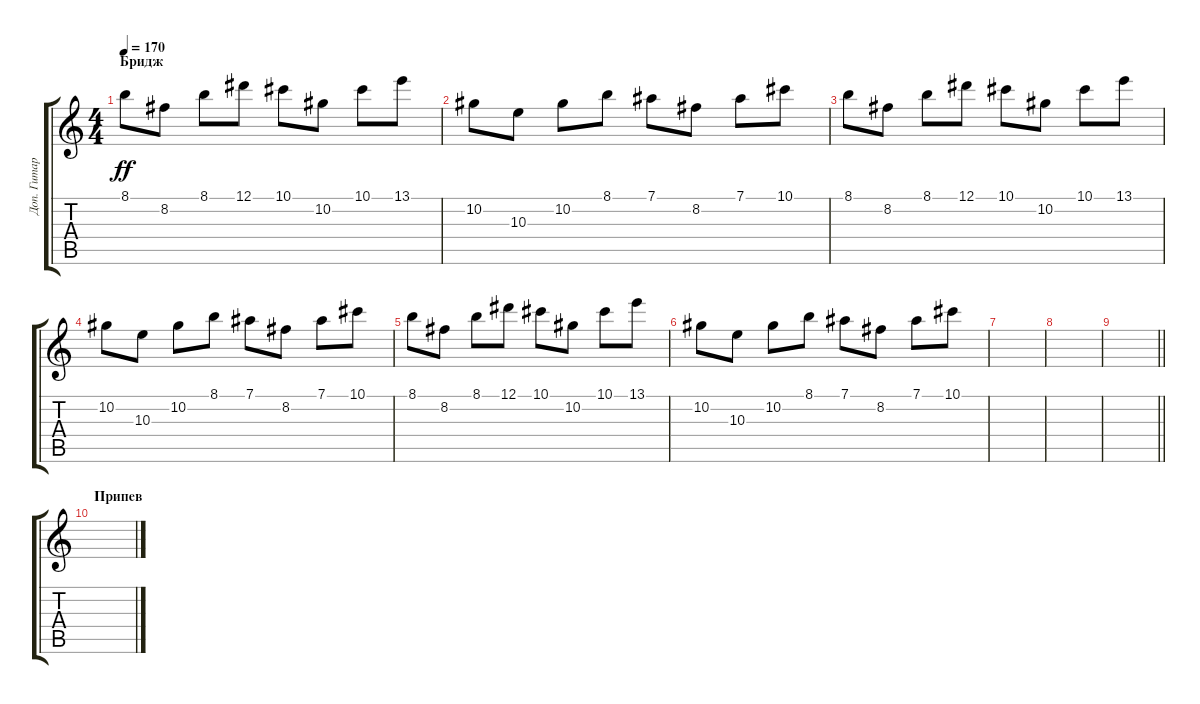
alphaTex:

\track ("Доп. Гитара \\ Клавиши" "Доп. Гитар") {instrument distortionguitar}
\staff {score tabs}
\tuning (Eb4 Bb3 Gb3 Db3 Ab2 Eb2) {hide}
\ts (4 4)
\section ("" "Бридж")
\tempo 170
\clef g2
\ks c
8.1.8{dy ff} 8.2.8 8.1.8 12.1.8 10.1.8 10.2.8 10.1.8 13.1.8 |
10.2.8 10.3.8 10.2.8 8.1.8 7.1.8 8.2.8 7.1.8 10.1.8 |
8.1.8 8.2.8 8.1.8 12.1.8 10.1.8 10.2.8 10.1.8 13.1.8 |
10.2.8 10.3.8 10.2.8 8.1.8 7.1.8 8.2.8 7.1.8 10.1.8 |
8.1.8 8.2.8 8.1.8 12.1.8 10.1.8 10.2.8 10.1.8 13.1.8 |
10.2.8 10.3.8 10.2.8 8.1.8 7.1.8 8.2.8 7.1.8 10.1.8 |
|
|
\barLineRight lightlight
|
\section ("" "Припев")
